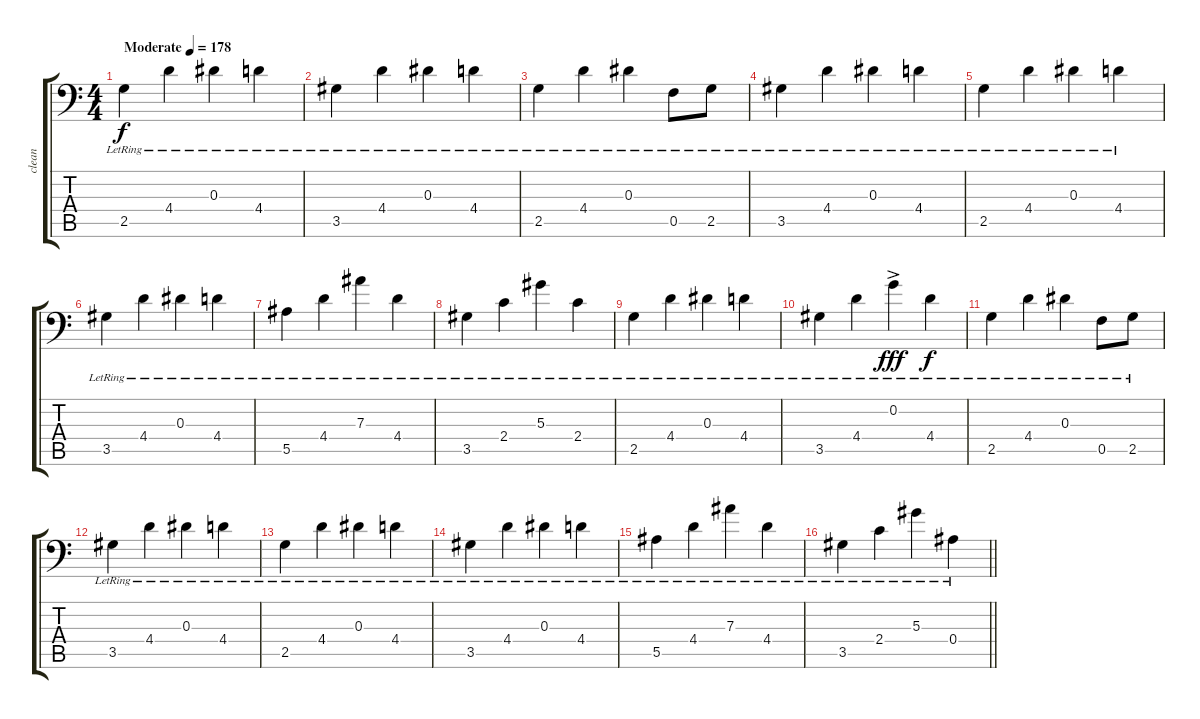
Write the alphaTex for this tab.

\track ("clean" "clean") {solo instrument acousticguitarsteel}
\staff {score tabs}
\tuning (C4 G3 Eb3 Bb2 F2 Bb1) {hide}
\ts (4 4)
\tempo (178 "Moderate")
\clef f4
\ks c
2.5{lr}.4{dy f instrument acousticguitarsteel} 4.4{lr}.4 0.3{lr}.4 4.4{lr}.4 |
3.5{lr}.4 4.4{lr}.4 0.3{lr}.4 4.4{lr}.4 |
2.5{lr}.4 4.4{lr}.4 0.3{lr}.4 0.5{lr}.8 2.5{lr}.8 |
3.5{lr}.4 4.4{lr}.4 0.3{lr}.4 4.4{lr}.4 |
2.5{lr}.4 4.4{lr}.4 0.3{lr}.4 4.4{lr}.4 |
3.5{lr}.4 4.4{lr}.4 0.3{lr}.4 4.4{lr}.4 |
5.5{lr}.4 4.4{lr}.4 7.3{lr}.4 4.4{lr}.4 |
3.5{lr}.4 2.4{lr}.4 5.3{lr}.4 2.4{lr}.4 |
2.5{lr}.4 4.4{lr}.4 0.3{lr}.4 4.4{lr}.4 |
3.5{lr}.4 4.4{lr}.4 0.2{ac lr}.4{dy fff} 4.4{lr}.4{dy f} |
2.5{lr}.4 4.4{lr}.4 0.3{lr}.4 0.5{lr}.8 2.5{lr}.8 |
3.5{lr}.4 4.4{lr}.4 0.3{lr}.4 4.4{lr}.4 |
2.5{lr}.4 4.4{lr}.4 0.3{lr}.4 4.4{lr}.4 |
3.5{lr}.4 4.4{lr}.4 0.3{lr}.4 4.4{lr}.4 |
5.5{lr}.4 4.4{lr}.4 7.3{lr}.4 4.4{lr}.4 |
\barLineRight lightlight
3.5{lr}.4 2.4{lr}.4 5.3{lr}.4 0.4{lr}.4
